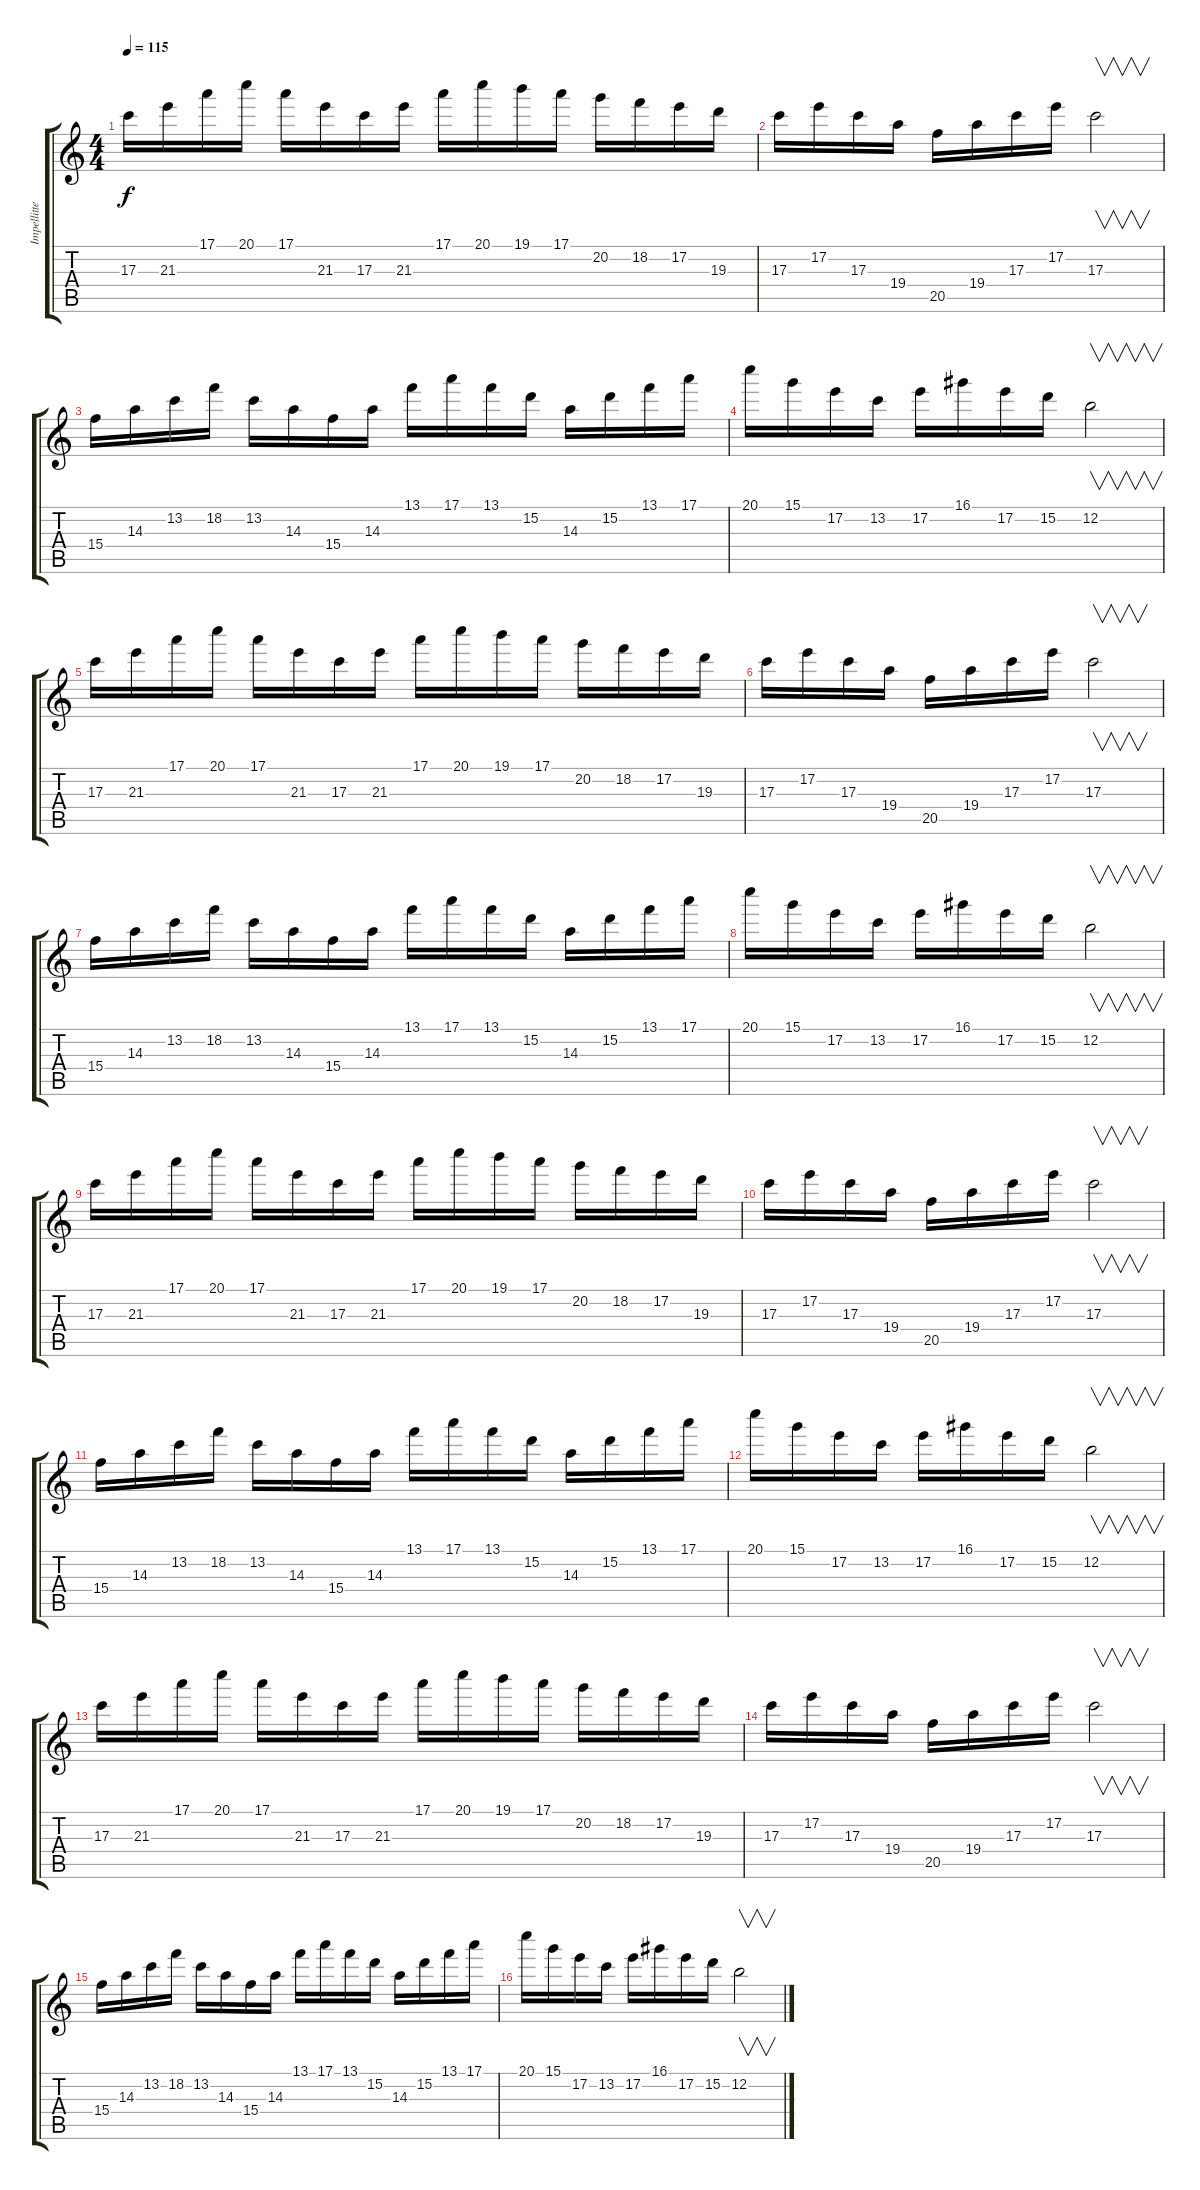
\track ("Impellitteri" "Impellitte") {instrument overdrivenguitar}
\staff {score tabs}
\tuning (E4 B3 G3 D3 A2 E2) {hide}
\ts (4 4)
\tempo 115
\clef g2
\ks c
17.3.16{dy f} 21.3.16 17.1.16 20.1.16 17.1.16 21.3.16 17.3.16 21.3.16 17.1.16 20.1.16 19.1.16 17.1.16 20.2.16 18.2.16 17.2.16 19.3.16 |
17.3.16 17.2.16 17.3.16 19.4.16 20.5.16 19.4.16 17.3.16 17.2.16 17.3.2{v} |
15.4.16 14.3.16 13.2.16 18.2.16 13.2.16 14.3.16 15.4.16 14.3.16 13.1.16 17.1.16 13.1.16 15.2.16 14.3.16 15.2.16 13.1.16 17.1.16 |
20.1.16 15.1.16 17.2.16 13.2.16 17.2.16 16.1.16 17.2.16 15.2.16 12.2.2{v} |
17.3.16 21.3.16 17.1.16 20.1.16 17.1.16 21.3.16 17.3.16 21.3.16 17.1.16 20.1.16 19.1.16 17.1.16 20.2.16 18.2.16 17.2.16 19.3.16 |
17.3.16 17.2.16 17.3.16 19.4.16 20.5.16 19.4.16 17.3.16 17.2.16 17.3.2{v} |
15.4.16 14.3.16 13.2.16 18.2.16 13.2.16 14.3.16 15.4.16 14.3.16 13.1.16 17.1.16 13.1.16 15.2.16 14.3.16 15.2.16 13.1.16 17.1.16 |
20.1.16 15.1.16 17.2.16 13.2.16 17.2.16 16.1.16 17.2.16 15.2.16 12.2.2{v} |
17.3.16 21.3.16 17.1.16 20.1.16 17.1.16 21.3.16 17.3.16 21.3.16 17.1.16 20.1.16 19.1.16 17.1.16 20.2.16 18.2.16 17.2.16 19.3.16 |
17.3.16 17.2.16 17.3.16 19.4.16 20.5.16 19.4.16 17.3.16 17.2.16 17.3.2{v} |
15.4.16 14.3.16 13.2.16 18.2.16 13.2.16 14.3.16 15.4.16 14.3.16 13.1.16 17.1.16 13.1.16 15.2.16 14.3.16 15.2.16 13.1.16 17.1.16 |
20.1.16 15.1.16 17.2.16 13.2.16 17.2.16 16.1.16 17.2.16 15.2.16 12.2.2{v} |
17.3.16 21.3.16 17.1.16 20.1.16 17.1.16 21.3.16 17.3.16 21.3.16 17.1.16 20.1.16 19.1.16 17.1.16 20.2.16 18.2.16 17.2.16 19.3.16 |
17.3.16 17.2.16 17.3.16 19.4.16 20.5.16 19.4.16 17.3.16 17.2.16 17.3.2{v} |
15.4.16 14.3.16 13.2.16 18.2.16 13.2.16 14.3.16 15.4.16 14.3.16 13.1.16 17.1.16 13.1.16 15.2.16 14.3.16 15.2.16 13.1.16 17.1.16 |
20.1.16 15.1.16 17.2.16 13.2.16 17.2.16 16.1.16 17.2.16 15.2.16 12.2.2{v}
